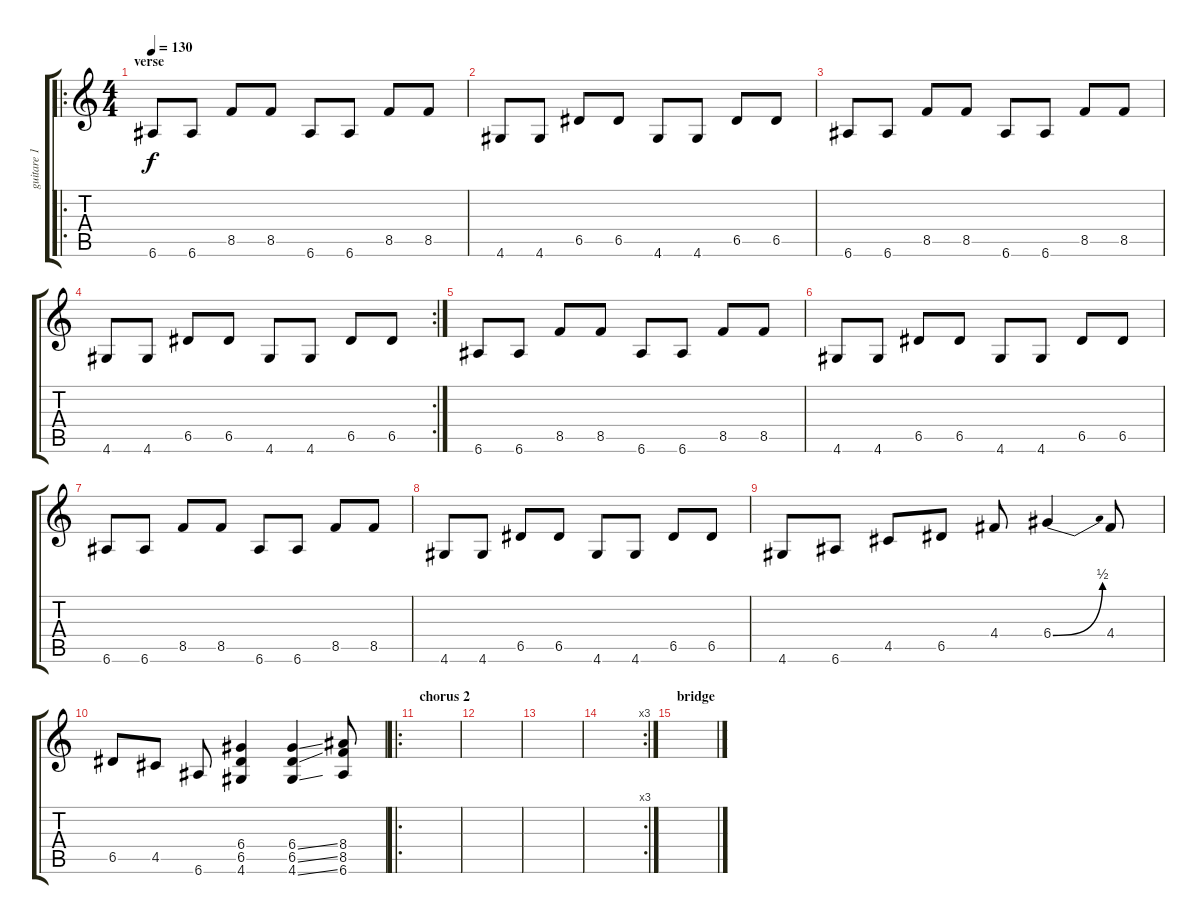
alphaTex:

\track ("guitare 1" "guitare 1") {instrument overdrivenguitar}
\staff {score tabs}
\tuning (E4 B3 G3 D3 A2 E2) {hide}
\ro
\ts (4 4)
\section ("" "verse")
\tempo 130
\clef g2
\ks c
6.6.8{dy f} 6.6.8 8.5.8 8.5.8 6.6.8 6.6.8 8.5.8 8.5.8 |
4.6.8 4.6.8 6.5.8 6.5.8 4.6.8 4.6.8 6.5.8 6.5.8 |
6.6.8 6.6.8 8.5.8 8.5.8 6.6.8 6.6.8 8.5.8 8.5.8 |
\rc 2
4.6.8 4.6.8 6.5.8 6.5.8 4.6.8 4.6.8 6.5.8 6.5.8 |
6.6.8 6.6.8 8.5.8 8.5.8 6.6.8 6.6.8 8.5.8 8.5.8 |
4.6.8 4.6.8 6.5.8 6.5.8 4.6.8 4.6.8 6.5.8 6.5.8 |
6.6.8 6.6.8 8.5.8 8.5.8 6.6.8 6.6.8 8.5.8 8.5.8 |
4.6.8 4.6.8 6.5.8 6.5.8 4.6.8 4.6.8 6.5.8 6.5.8 |
4.6.8 6.6.8 4.5.8 6.5.8 4.4.8 6.4{be (bend 0 0 60 2)}.4 4.4.8 |
6.5.8 4.5.8 6.6.8 (6.4 6.5 4.6).4 (6.4{ss} 6.5{ss} 4.6{ss}).4 (8.4 8.5 6.6).8 |
\ro
\section ("" "chorus 2")
|
|
|
\rc 3
|
\section ("" "bridge")
